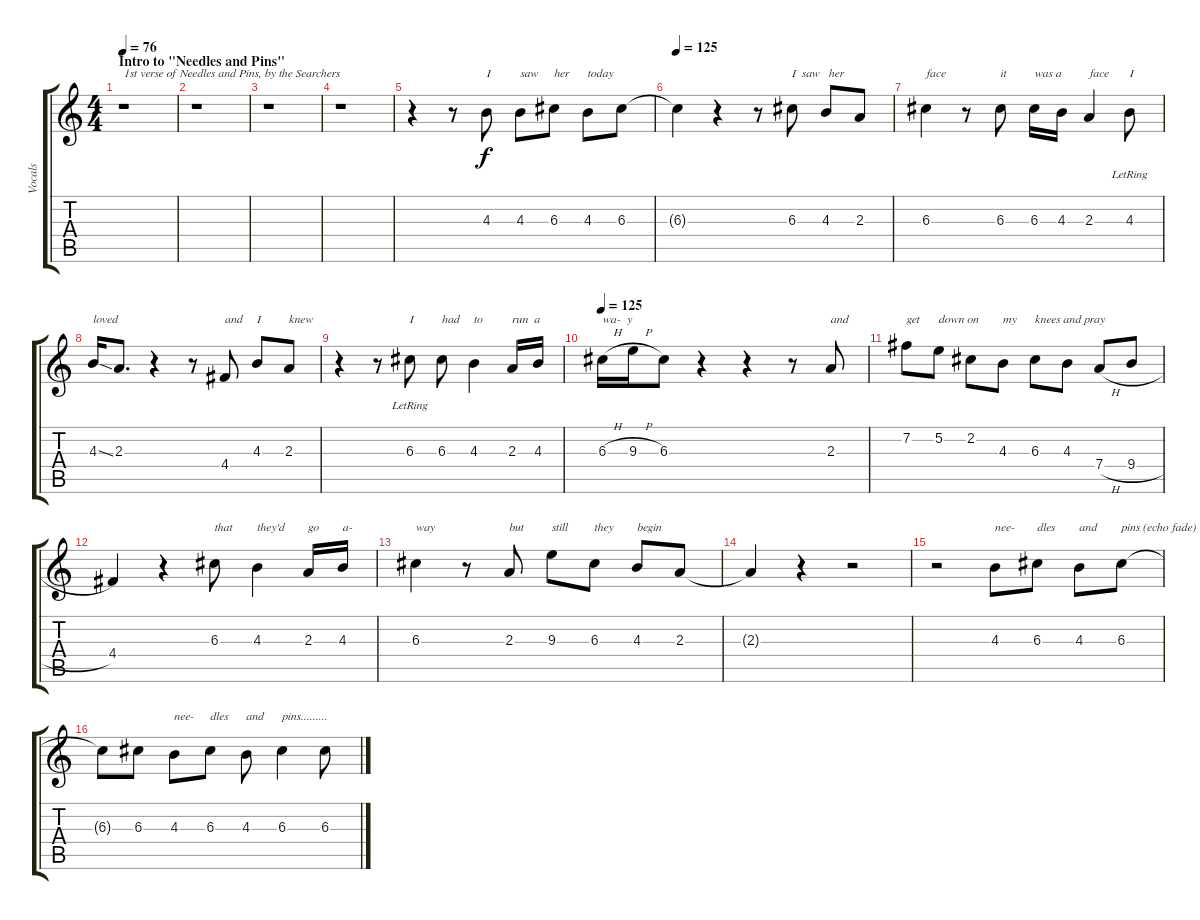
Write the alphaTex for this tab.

\track ("Vocals" "Vocals") {instrument overdrivenguitar}
\staff {score tabs}
\tuning (E4 B3 G3 D3 A2 E2) {hide}
\ts (4 4)
\section ("" "Intro to \"Needles and Pins\"")
\tempo 76
\tempo 125
\tempo 76
\clef g2
\ks c
r.1{txt "1st verse of Needles and Pins, by the Searchers" dy f instrument overdrivenguitar} |
r.1 |
r.1 |
r.1 |
r.4 r.8 4.3.8{txt "I "} 4.3.8{txt "saw"} 6.3.8{txt "her"} 4.3.8{txt "today"} 6.3.8 |
\tempo 125
6.3{t}.4 r.4 r.8 6.3.8{txt "I  saw   her"} 4.3.8 2.3.8 |
6.3.4{txt "face"} r.8 6.3.8{txt "it"} 6.3.16{txt "was a"} 4.3.16 2.3.4{txt "face"} 4.3{lr}.8{txt "I"} |
4.3{ss}.16{txt "loved"} 2.3.8{d} r.4 r.8 4.4.8{txt "and"} 4.3.8{txt "I "} 2.3.8{txt "knew"} |
r.4 r.8 6.3{lr}.8{txt "I "} 6.3.8{txt "had"} 4.3.4{txt "to"} 2.3.16{txt "run  a"} 4.3.16 |
\tempo 125
6.3{h}.16{txt "wa-  y"} 9.3{h}.16 6.3.8 r.4 r.4 r.8 2.3.8{txt "and"} |
7.2.8{txt "get"} 5.2.8{txt "down on"} 2.2.8 4.3.8{txt "my"} 6.3.8{txt "knees and pray"} 4.3.8 7.4{h}.8 9.4{h}.8 |
4.4.4 r.4 6.3.8{txt "that"} 4.3.4{txt "they'd"} 2.3.16{txt "go"} 4.3.16{txt "a-"} |
6.3.4{txt "way"} r.8 2.3.8{txt "but"} 9.3.8{txt "still"} 6.3.8{txt "they"} 4.3.8{txt "begin"} 2.3.8 |
2.3{t}.4 r.4 r.2 |
r.2 4.3.8{txt "nee-"} 6.3.8{txt "dles"} 4.3.8{txt "and"} 6.3.8{txt "pins (echo fade)"} |
6.3{t}.8 6.3.8 4.3.8{txt "nee-" volume 0} 6.3.8{txt "dles"} 4.3.8{txt "and"} 6.3.4{txt "pins........."} 6.3.8
